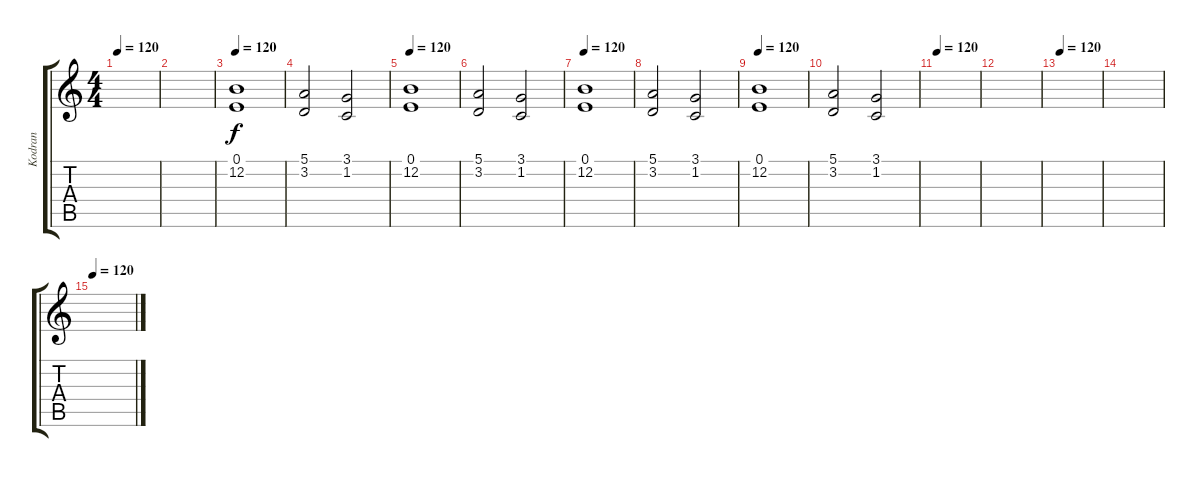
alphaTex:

\track ("Kodran" "Kodran") {instrument tremolostrings}
\staff {score tabs}
\tuning (E4 B3 G3 D3 A2 E2) {hide}
\ts (4 4)
\tempo 120
\clef g2
\ks c
|
|
\tempo 120
(0.1 12.2).1 |
(5.1 3.2).2 (3.1 1.2).2 |
\tempo 120
(0.1 12.2).1 |
(5.1 3.2).2 (3.1 1.2).2 |
\tempo 120
(0.1 12.2).1 |
(5.1 3.2).2 (3.1 1.2).2 |
\tempo 120
(0.1 12.2).1 |
(5.1 3.2).2 (3.1 1.2).2 |
\tempo 120
|
|
\tempo 120
|
|
\tempo 120
